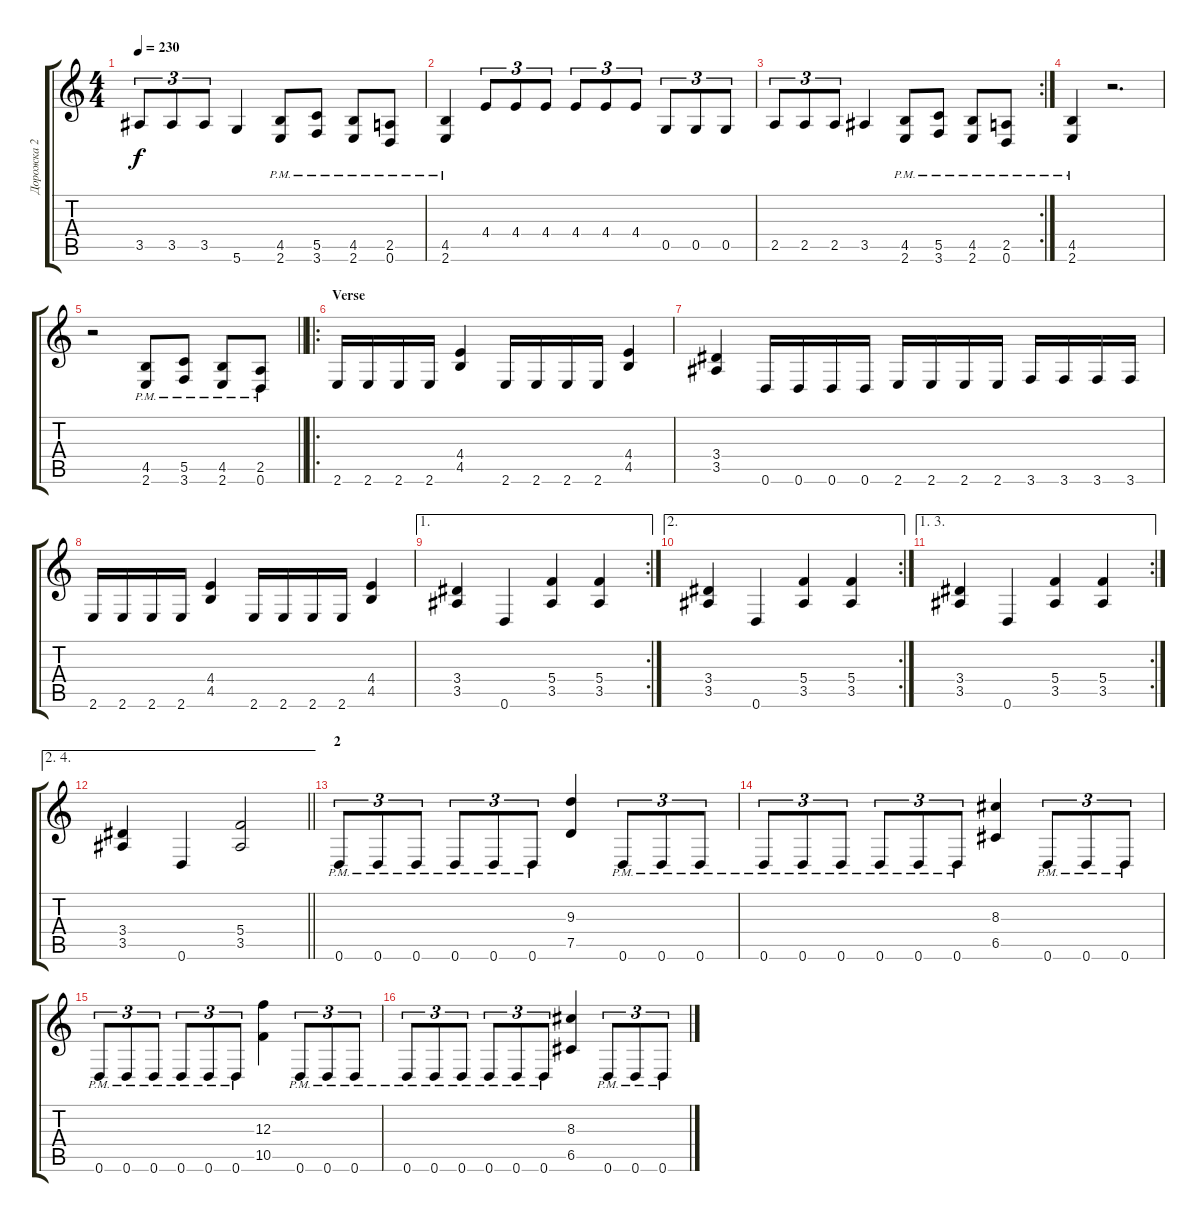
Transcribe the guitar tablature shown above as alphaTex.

\track ("Дорожка 2" "Дорожка 2") {instrument distortionguitar}
\staff {score tabs}
\tuning (D4 A3 F3 C3 G2 D2) {hide}
\ts (4 4)
\tempo 230
\clef g2
\ks c
3.5.8{tu (3 2) dy f} 3.5.8{tu (3 2)} 3.5.8{tu (3 2)} 5.6.4 (4.5{pm} 2.6{pm}).8 (5.5{pm} 3.6{pm}).8 (4.5{pm} 2.6{pm}).8 (2.5{pm} 0.6{pm}).8 |
(4.5{pm} 2.6{pm}).4 4.4.8{tu (3 2)} 4.4.8{tu (3 2)} 4.4.8{tu (3 2)} 4.4.8{tu (3 2)} 4.4.8{tu (3 2)} 4.4.8{tu (3 2)} 0.5.8{tu (3 2)} 0.5.8{tu (3 2)} 0.5.8{tu (3 2)} |
\rc 2
2.5.8{tu (3 2)} 2.5.8{tu (3 2)} 2.5.8{tu (3 2)} 3.5.4 (4.5{pm} 2.6{pm}).8 (5.5{pm} 3.6{pm}).8 (4.5{pm} 2.6{pm}).8 (2.5{pm} 0.6{pm}).8 |
(4.5{pm} 2.6{pm}).4 r.2{d} |
\barLineRight lightlight
r.2 (4.5{pm} 2.6{pm}).8 (5.5{pm} 3.6{pm}).8 (4.5{pm} 2.6{pm}).8 (2.5{pm} 0.6{pm}).8 |
\ro
\section ("" "Verse")
2.6.16 2.6.16 2.6.16 2.6.16 (4.4 4.5).4 2.6.16 2.6.16 2.6.16 2.6.16 (4.4 4.5).4 |
(3.4 3.5).4 0.6.16 0.6.16 0.6.16 0.6.16 2.6.16 2.6.16 2.6.16 2.6.16 3.6.16 3.6.16 3.6.16 3.6.16 |
2.6.16 2.6.16 2.6.16 2.6.16 (4.4 4.5).4 2.6.16 2.6.16 2.6.16 2.6.16 (4.4 4.5).4 |
\ae 1
\rc 2
(3.4 3.5).4 0.6.4 (5.4 3.5).4 (5.4 3.5).4 |
\ae 2
\rc 2
(3.4 3.5).4 0.6.4 (5.4 3.5).4 (5.4 3.5).4 |
\ae (1 3)
\rc 2
(3.4 3.5).4 0.6.4 (5.4 3.5).4 (5.4 3.5).4 |
\ae (2 4)
\barLineRight lightlight
(3.4 3.5).4 0.6.4 (5.4 3.5).2 |
\section ("" "2")
0.6{pm}.8{tu (3 2)} 0.6{pm}.8{tu (3 2)} 0.6{pm}.8{tu (3 2)} 0.6{pm}.8{tu (3 2)} 0.6{pm}.8{tu (3 2)} 0.6{pm}.8{tu (3 2)} (9.3 7.5).4 0.6{pm}.8{tu (3 2)} 0.6{pm}.8{tu (3 2)} 0.6{pm}.8{tu (3 2)} |
0.6{pm}.8{tu (3 2)} 0.6{pm}.8{tu (3 2)} 0.6{pm}.8{tu (3 2)} 0.6{pm}.8{tu (3 2)} 0.6{pm}.8{tu (3 2)} 0.6{pm}.8{tu (3 2)} (8.3 6.5).4 0.6{pm}.8{tu (3 2)} 0.6{pm}.8{tu (3 2)} 0.6{pm}.8{tu (3 2)} |
0.6{pm}.8{tu (3 2)} 0.6{pm}.8{tu (3 2)} 0.6{pm}.8{tu (3 2)} 0.6{pm}.8{tu (3 2)} 0.6{pm}.8{tu (3 2)} 0.6{pm}.8{tu (3 2)} (12.3 10.5).4 0.6{pm}.8{tu (3 2)} 0.6{pm}.8{tu (3 2)} 0.6{pm}.8{tu (3 2)} |
0.6{pm}.8{tu (3 2)} 0.6{pm}.8{tu (3 2)} 0.6{pm}.8{tu (3 2)} 0.6{pm}.8{tu (3 2)} 0.6{pm}.8{tu (3 2)} 0.6{pm}.8{tu (3 2)} (8.3 6.5).4 0.6{pm}.8{tu (3 2)} 0.6{pm}.8{tu (3 2)} 0.6{pm}.8{tu (3 2)}
